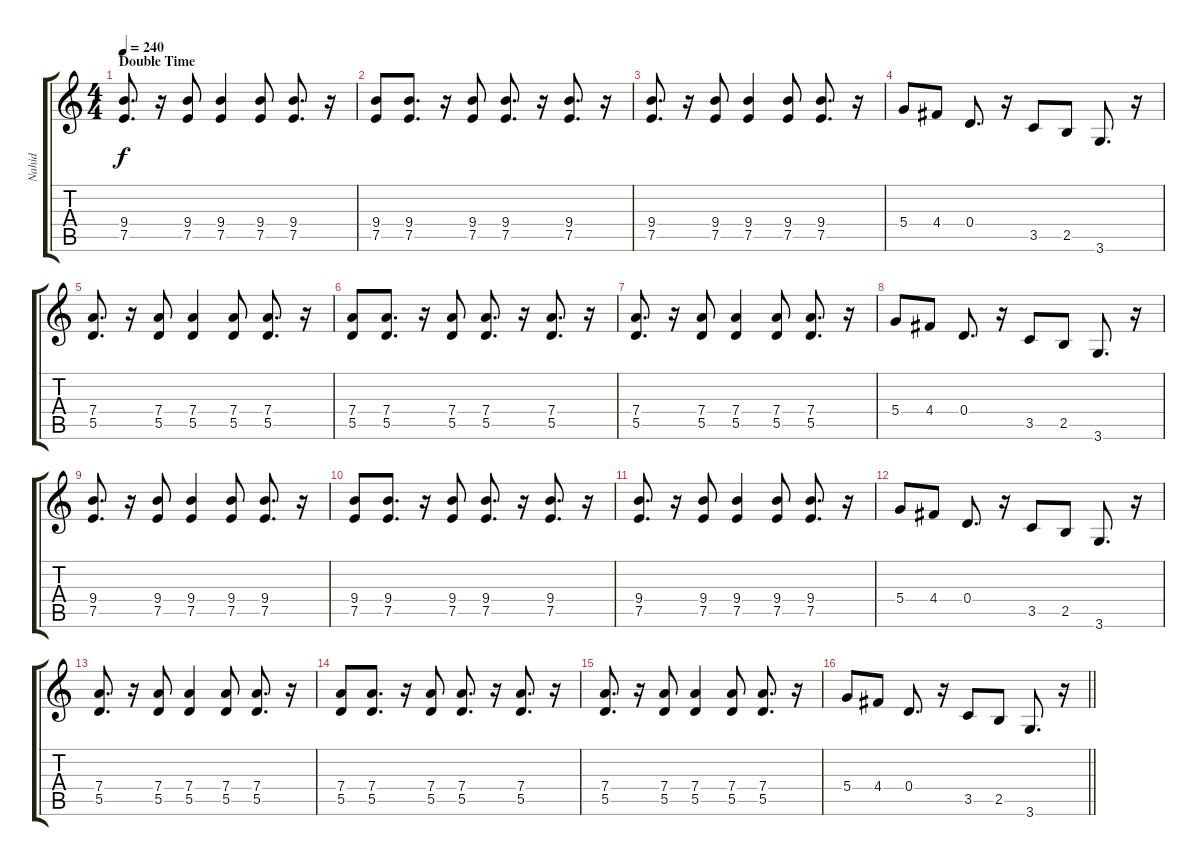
\track ("Nahid" "Nahid") {instrument distortionguitar}
\staff {score tabs}
\tuning (E4 B3 G3 D3 A2 E2) {hide}
\ts (4 4)
\section ("" "Double Time")
\tempo 240
\clef g2
\ks c
(9.4 7.5).8{d dy f} r.16 (9.4 7.5).8 (9.4 7.5).4 (9.4 7.5).8 (9.4 7.5).8{d} r.16 |
(9.4 7.5).8 (9.4 7.5).8{d} r.16 (9.4 7.5).8 (9.4 7.5).8{d} r.16 (9.4 7.5).8{d} r.16 |
(9.4 7.5).8{d} r.16 (9.4 7.5).8 (9.4 7.5).4 (9.4 7.5).8 (9.4 7.5).8{d} r.16 |
5.4.8 4.4.8 0.4.8{d} r.16 3.5.8 2.5.8 3.6.8{d} r.16 |
(7.4 5.5).8{d} r.16 (7.4 5.5).8 (7.4 5.5).4 (7.4 5.5).8 (7.4 5.5).8{d} r.16 |
(7.4 5.5).8 (7.4 5.5).8{d} r.16 (7.4 5.5).8 (7.4 5.5).8{d} r.16 (7.4 5.5).8{d} r.16 |
(7.4 5.5).8{d} r.16 (7.4 5.5).8 (7.4 5.5).4 (7.4 5.5).8 (7.4 5.5).8{d} r.16 |
5.4.8 4.4.8 0.4.8{d} r.16 3.5.8 2.5.8 3.6.8{d} r.16 |
(9.4 7.5).8{d} r.16 (9.4 7.5).8 (9.4 7.5).4 (9.4 7.5).8 (9.4 7.5).8{d} r.16 |
(9.4 7.5).8 (9.4 7.5).8{d} r.16 (9.4 7.5).8 (9.4 7.5).8{d} r.16 (9.4 7.5).8{d} r.16 |
(9.4 7.5).8{d} r.16 (9.4 7.5).8 (9.4 7.5).4 (9.4 7.5).8 (9.4 7.5).8{d} r.16 |
5.4.8 4.4.8 0.4.8{d} r.16 3.5.8 2.5.8 3.6.8{d} r.16 |
(7.4 5.5).8{d} r.16 (7.4 5.5).8 (7.4 5.5).4 (7.4 5.5).8 (7.4 5.5).8{d} r.16 |
(7.4 5.5).8 (7.4 5.5).8{d} r.16 (7.4 5.5).8 (7.4 5.5).8{d} r.16 (7.4 5.5).8{d} r.16 |
(7.4 5.5).8{d} r.16 (7.4 5.5).8 (7.4 5.5).4 (7.4 5.5).8 (7.4 5.5).8{d} r.16 |
\barLineRight lightlight
5.4.8 4.4.8 0.4.8{d} r.16 3.5.8 2.5.8 3.6.8{d} r.16
